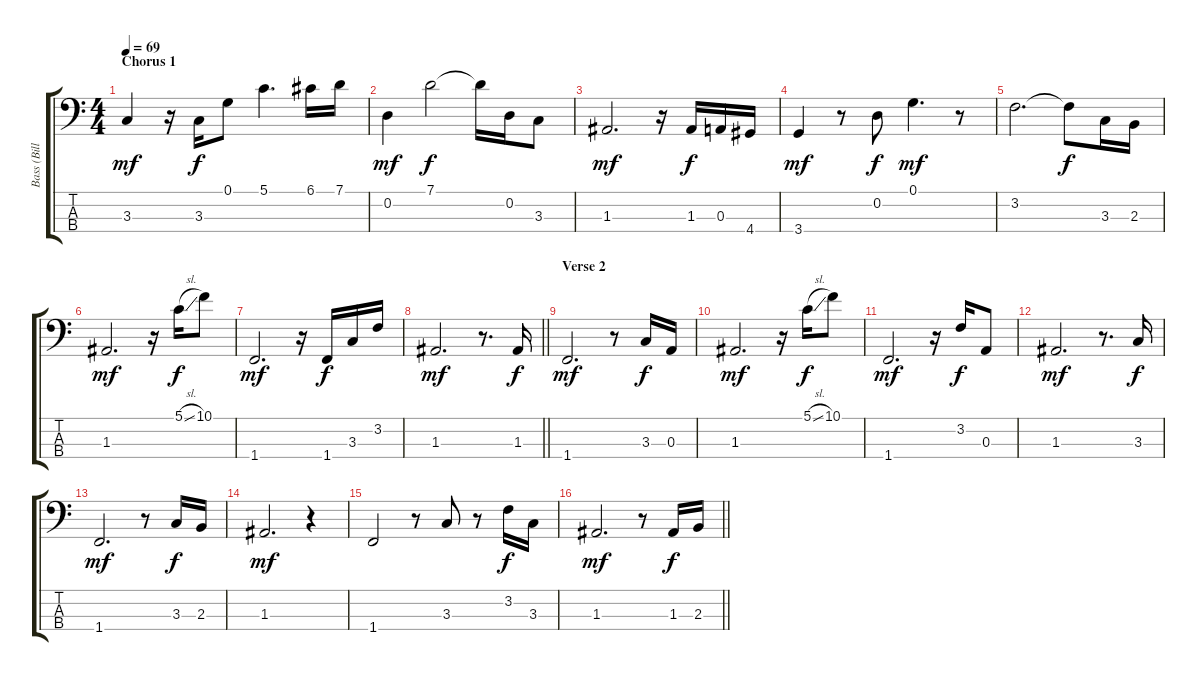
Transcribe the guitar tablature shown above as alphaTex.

\track ("Bass (Bill)" "Bass (Bill") {instrument electricbassfinger}
\staff {score tabs}
\tuning (G2 D2 A1 E1) {hide}
\ts (4 4)
\section ("" "Chorus 1")
\tempo 69
\clef f4
\ks c
3.3.4{dy mf} r.16 3.3.16{dy f} 0.1.8 5.1.4{d} 6.1.16 7.1.16 |
0.2.4{dy mf} 7.1.2{dy f} 7.1{t}.16 0.2.16 3.3.8 |
1.3.2{d dy mf} r.16 1.3.16{dy f} 0.3.16 4.4.16 |
3.4.4{dy mf} r.8 0.2.8{dy f} 0.1.4{d dy mf} r.8 |
3.2.2{d} 3.2{t}.8{dy f} 3.3.16 2.3.16 |
1.3.2{d dy mf} r.16 5.1{sl}.16{dy f} 10.1.8 |
1.4.2{d dy mf} r.16 1.4.16{dy f} 3.3.16 3.2.16 |
\barLineRight lightlight
1.3.2{d dy mf} r.8{d} 1.3.16{dy f} |
\section ("" "Verse 2")
1.4.2{d dy mf} r.8 3.3.16{dy f} 0.3.16 |
1.3.2{d dy mf} r.16 5.1{sl}.16{dy f} 10.1.8 |
1.4.2{d dy mf} r.16 3.2.16{dy f} 0.3.8 |
1.3.2{d dy mf} r.8{d} 3.3.16{dy f} |
1.4.2{d dy mf} r.8 3.3.16{dy f} 2.3.16 |
1.3.2{d dy mf} r.4 |
1.4.2 r.8 3.3.8 r.8 3.2.16{dy f} 3.3.16 |
\barLineRight lightlight
1.3.2{d dy mf} r.8 1.3.16{dy f} 2.3.16
